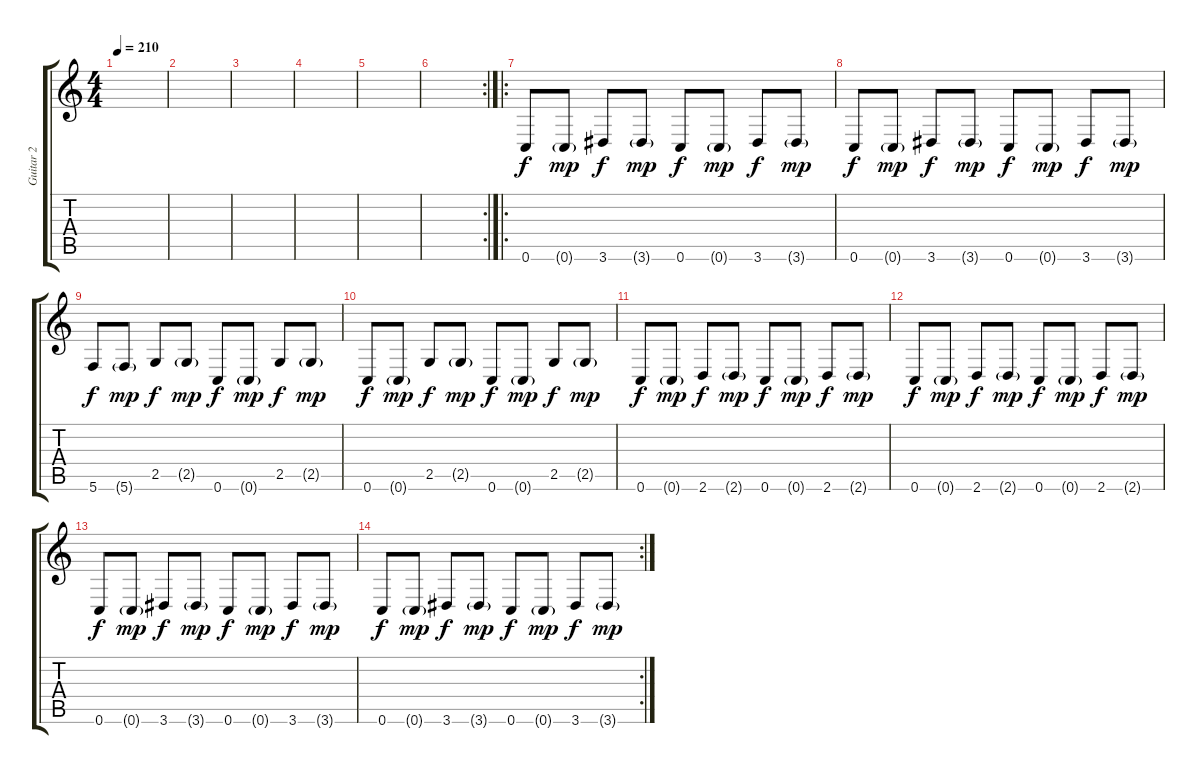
\track ("Guitar 2" "Guitar 2") {instrument distortionguitar}
\staff {score tabs}
\tuning (C4 G3 Eb3 Bb2 F2 C2) {hide}
\ts (4 4)
\tempo 210
\clef g2
\ks c
|
|
|
|
|
\rc 2
|
\ro
0.6.8 0.6{g}.8{dy mp} 3.6.8{dy f} 3.6{g}.8{dy mp} 0.6.8{dy f} 0.6{g}.8{dy mp} 3.6.8{dy f} 3.6{g}.8{dy mp} |
0.6.8{dy f} 0.6{g}.8{dy mp} 3.6.8{dy f} 3.6{g}.8{dy mp} 0.6.8{dy f} 0.6{g}.8{dy mp} 3.6.8{dy f} 3.6{g}.8{dy mp} |
5.6.8{dy f volume 13} 5.6{g}.8{dy mp} 2.5.8{dy f} 2.5{g}.8{dy mp} 0.6.8{dy f} 0.6{g}.8{dy mp} 2.5.8{dy f} 2.5{g}.8{dy mp} |
0.6.8{dy f} 0.6{g}.8{dy mp} 2.5.8{dy f} 2.5{g}.8{dy mp} 0.6.8{dy f} 0.6{g}.8{dy mp} 2.5.8{dy f} 2.5{g}.8{dy mp} |
0.6.8{dy f} 0.6{g}.8{dy mp} 2.6.8{dy f} 2.6{g}.8{dy mp} 0.6.8{dy f} 0.6{g}.8{dy mp} 2.6.8{dy f} 2.6{g}.8{dy mp} |
0.6.8{dy f} 0.6{g}.8{dy mp} 2.6.8{dy f} 2.6{g}.8{dy mp} 0.6.8{dy f} 0.6{g}.8{dy mp} 2.6.8{dy f} 2.6{g}.8{dy mp} |
0.6.8{dy f} 0.6{g}.8{dy mp} 3.6.8{dy f} 3.6{g}.8{dy mp} 0.6.8{dy f} 0.6{g}.8{dy mp} 3.6.8{dy f} 3.6{g}.8{dy mp} |
\rc 2
0.6.8{dy f} 0.6{g}.8{dy mp} 3.6.8{dy f} 3.6{g}.8{dy mp} 0.6.8{dy f} 0.6{g}.8{dy mp} 3.6.8{dy f} 3.6{g}.8{dy mp}
